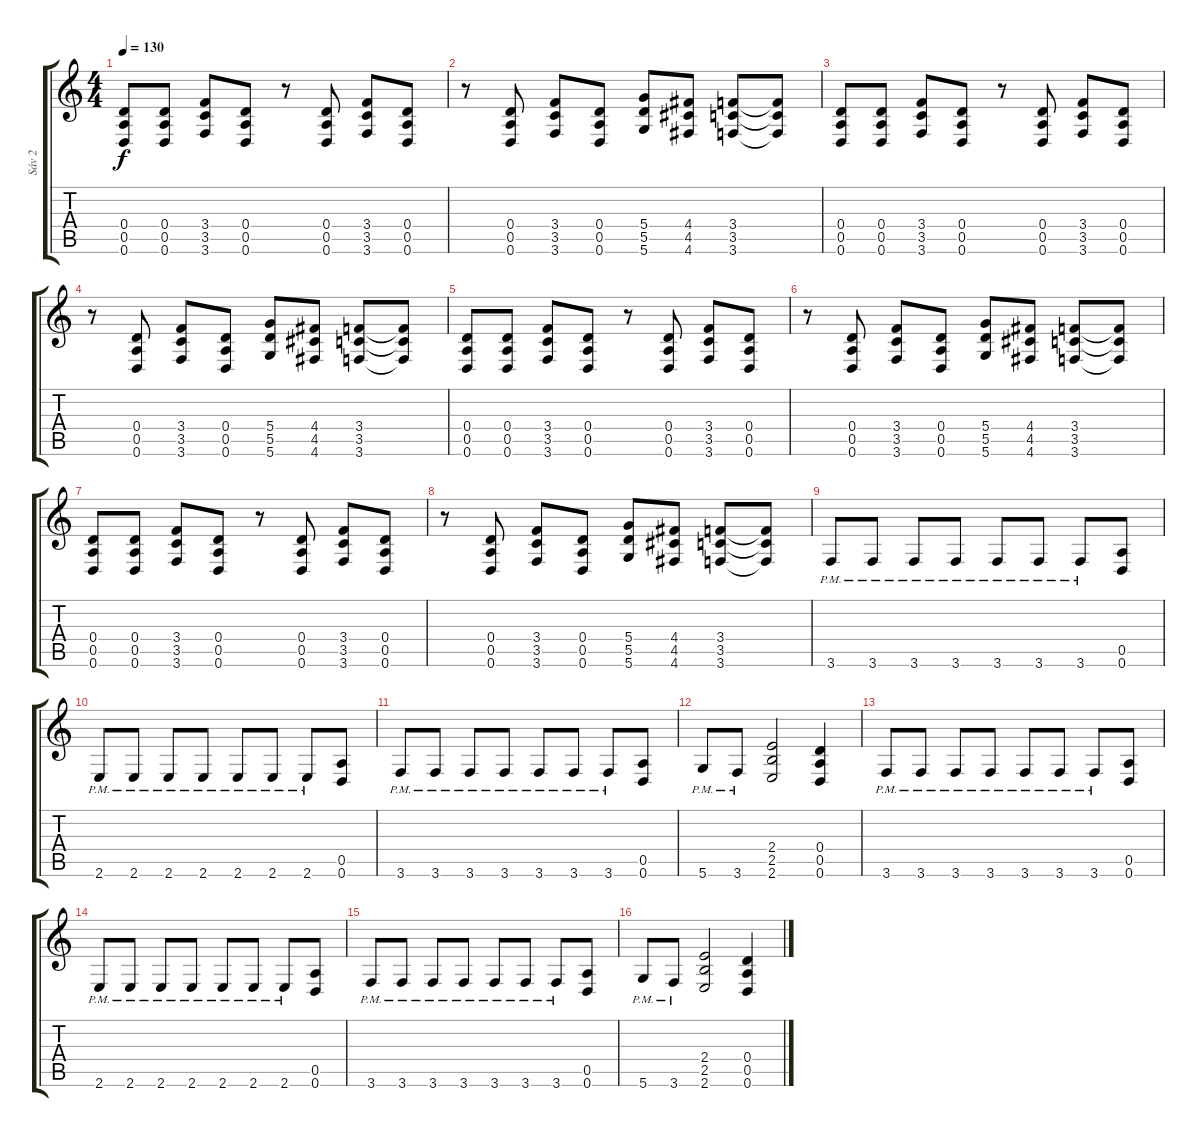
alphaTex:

\track ("Sáv 2" "Sáv 2") {instrument distortionguitar}
\staff {score tabs}
\tuning (E4 B3 G3 D3 A2 D2) {hide}
\ts (4 4)
\tempo 130
\clef g2
\ks c
(0.4 0.5 0.6).8{dy f} (0.4 0.5 0.6).8 (3.4 3.5 3.6).8 (0.4 0.5 0.6).8 r.8 (0.4 0.5 0.6).8 (3.4 3.5 3.6).8 (0.4 0.5 0.6).8 |
r.8 (0.4 0.5 0.6).8 (3.4 3.5 3.6).8 (0.4 0.5 0.6).8 (5.4 5.5 5.6).8 (4.4 4.5 4.6).8 (3.4 3.5 3.6).8 (3.4{t} 3.5{t} 3.6{t}).8 |
(0.4 0.5 0.6).8 (0.4 0.5 0.6).8 (3.4 3.5 3.6).8 (0.4 0.5 0.6).8 r.8 (0.4 0.5 0.6).8 (3.4 3.5 3.6).8 (0.4 0.5 0.6).8 |
r.8 (0.4 0.5 0.6).8 (3.4 3.5 3.6).8 (0.4 0.5 0.6).8 (5.4 5.5 5.6).8 (4.4 4.5 4.6).8 (3.4 3.5 3.6).8 (3.4{t} 3.5{t} 3.6{t}).8 |
(0.4 0.5 0.6).8 (0.4 0.5 0.6).8 (3.4 3.5 3.6).8 (0.4 0.5 0.6).8 r.8 (0.4 0.5 0.6).8 (3.4 3.5 3.6).8 (0.4 0.5 0.6).8 |
r.8 (0.4 0.5 0.6).8 (3.4 3.5 3.6).8 (0.4 0.5 0.6).8 (5.4 5.5 5.6).8 (4.4 4.5 4.6).8 (3.4 3.5 3.6).8 (3.4{t} 3.5{t} 3.6{t}).8 |
(0.4 0.5 0.6).8 (0.4 0.5 0.6).8 (3.4 3.5 3.6).8 (0.4 0.5 0.6).8 r.8 (0.4 0.5 0.6).8 (3.4 3.5 3.6).8 (0.4 0.5 0.6).8 |
r.8 (0.4 0.5 0.6).8 (3.4 3.5 3.6).8 (0.4 0.5 0.6).8 (5.4 5.5 5.6).8 (4.4 4.5 4.6).8 (3.4 3.5 3.6).8 (3.4{t} 3.5{t} 3.6{t}).8 |
3.6{pm}.8 3.6{pm}.8 3.6{pm}.8 3.6{pm}.8 3.6{pm}.8 3.6{pm}.8 3.6{pm}.8 (0.5 0.6).8 |
2.6{pm}.8 2.6{pm}.8 2.6{pm}.8 2.6{pm}.8 2.6{pm}.8 2.6{pm}.8 2.6{pm}.8 (0.5 0.6).8 |
3.6{pm}.8 3.6{pm}.8 3.6{pm}.8 3.6{pm}.8 3.6{pm}.8 3.6{pm}.8 3.6{pm}.8 (0.5 0.6).8 |
5.6{pm}.8 3.6{pm}.8 (2.4 2.5 2.6).2 (0.4 0.5 0.6).4 |
3.6{pm}.8 3.6{pm}.8 3.6{pm}.8 3.6{pm}.8 3.6{pm}.8 3.6{pm}.8 3.6{pm}.8 (0.5 0.6).8 |
2.6{pm}.8 2.6{pm}.8 2.6{pm}.8 2.6{pm}.8 2.6{pm}.8 2.6{pm}.8 2.6{pm}.8 (0.5 0.6).8 |
3.6{pm}.8 3.6{pm}.8 3.6{pm}.8 3.6{pm}.8 3.6{pm}.8 3.6{pm}.8 3.6{pm}.8 (0.5 0.6).8 |
5.6{pm}.8 3.6{pm}.8 (2.4 2.5 2.6).2 (0.4 0.5 0.6).4
